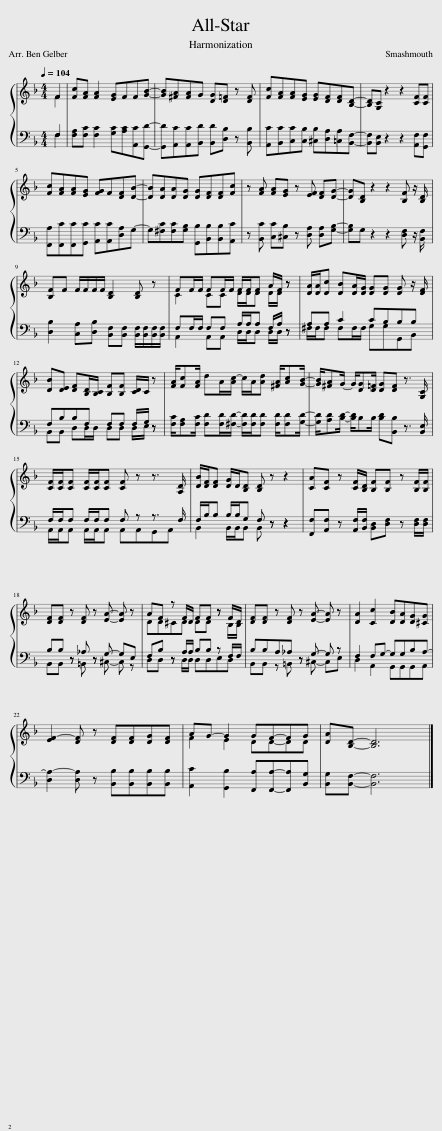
X:1
%%score { ( 1 2 ) | ( 3 4 ) }
L:1/8
Q:1/4=104
M:4/4
I:linebreak $
K:F
V:1 treble
V:2 treble
V:3 bass
V:4 bass
V:1
 F2 | [Fc][FA] [FA]2 [EG]FF[GB]- | [GB][^FA][FA]G [DG][D=F] z [DF] | [Fc][FA][FA][EG] [EG][DF][DF][B,D]- | [B,D][G,C] z2 z2 [CF][CF] |$ %5
 [Fc][FA][FA][EG] [FG]F[DF][DB]- | [DB][DA][DA][DG] [DG][DF][DF][Fc] | z [FA] [FA][EG] z [EF] [DF][DG]- | [DG][B,D] z2 z2 [B,F] z/ [B,D]/ |$ [B,F]F F/F/F/F/ [B,D]2 [B,D] z | %10
 FF/F/ FF/F/ F/F/F A/F/ z | [DA]/[DA]/[Dc] [DB][DA]/[DG]/ [DG][DG] [DG] z/ [DF]/ |$ [DB][DE] [DF][B,D]/[B,C]/ [B,F][B,F] [CD]/C/ z | [FA]/[Fc][FA]/ dA/[Ac-]/ c/A/[Ad] [^FA]/[Ac][GB]/- | [GB]/[^FA]G/- G/[DG][D=F]/ [DG][DF] z3/2 [G,C]/ |$ %15
 [CF]/[CF]/[CF] [CF]/[CF]/[CF] [CF] z z3/2 [A,D]/ | [DB]/[DF]/[DF] [DG]/D/[B,D] [B,D] z z2 | [CA][CF] z [CF]/[B,D]/ [B,F][B,F] z [B,F]/[B,F]/ |$ [DF][DF] z [DF] z [EA]- [EA] z | AF z F/D/ FF z F/D/ | %20
 [DF][DF] z [DF] z [EA]- [EA] z | [DA]2 [Cc]2 [DB][DA][DG][^CG] |$ [EF-]2 [DF] z [DF][DF][DG][DF] | AG- G2 GF-FG | [DA][B,D]- [B,D]6 |] %25
V:2
 F2 | x8 | x8 | x8 | x8 |$ %5
 x8 | x8 | x8 | x8 |$ x8 | %10
 C2 CC D/D/D D/D/ z | x8 |$ x8 | x8 | x8 |$ %15
 x8 | x8 | x8 |$ x8 | DD^CD DD z B,/B,/ | %20
 x8 | x8 |$ x8 | F2 E2 DD-DD | x8 |] %25
V:3
 F,2 | [F,A,][F,C] [F,C]2 [G,C][A,C][A,,C][G,,D]- | [G,,D][A,,C][A,,C][B,,D] [B,,D][D,B,] z [B,,B,] | [A,,C][B,,C][C,C][C,B,] [^C,B,][D,A,][=C,A,][B,,F,]- | [B,,F,][B,,E,] z2 z2 [A,,F,][G,,F,] |$ %5
 [F,,A,][F,,C][F,,C][G,,C] [A,,C][A,,C][D,A,]G,- | G,[^F,C][F,C][G,B,] [G,,B,][B,,B,][B,,B,][A,,C] | z [B,,C] [C,C][^C,B,] z [D,A,] [D,A,][G,B,]- | [G,B,]G, z2 z2 [D,F,] z/ [B,,F,]/ |$ [D,B,]2 [C,A,][D,B,] [B,,F,][B,,F,] [B,,F,]/[B,,F,]/[B,,F,]/[B,,F,]/ | %10
 F,F,/F,/ F,F, A,/A,/A, F,/A,/ z | A,A, C2 CB,B,B, |$ F,B,B,F, F,F, F,/G,/ z | [F,C]/[F,A,][F,C]/ [F,D][F,D]/[^F,D]/- [F,D]/[F,D]/[F,D] [F,D]/[F,D][G,D]/- | [G,D]/[A,D][B,D]/- [B,D]/B,B,/ [B,D][B,,B,] z3/2 [B,,E,]/ |$ %15
 F,/F,/F, F,/F,/F, F, z z3/2 F,/ | F,/B,/B, B,/B,/G, F, z z2 | [F,,F,][A,,F,] z [A,,F,]/[B,,F,]/ [B,,D,][D,F,] z [D,F,]/[D,F,]/ |$ B,B, z _A, z G,- G,E, | F,B, z A,/A,/ B,B, z F,/F,/ | %20
 B,B,A,_A, z G,- G, z | F,2 F,G,- G,G,B,A,- |$ [D,A,-]2 [D,A,] z [B,,B,][B,,B,][B,,B,][B,,B,] | [A,,C]2 [G,,B,]2 [F,,A,][F,,A,]-[F,,A,][B,,G,] | [B,,G,][B,,F,]- [B,,F,]6 |] %25
V:4
 F,2 | x8 | x8 | x8 | x8 |$ %5
 x8 | x8 | x8 | x8 |$ x8 | %10
 A,,2 A,,A,, D,/D,/D, D,/D,/ z | ^F,/F,/F, F,F,/F,/ G,G,G,,B,, |$ B,,B,, D,D,/D,/ D,D, D,/E,/ z | x8 | x8 |$ %15
 A,,/A,,/A,, A,,/A,,/A,, A,,A,,G,,A,, | B,,2 B,,/B,,/B,, B,, z z2 | x8 |$ B,,B,, z =B,, z ^C,- C, z | D,D, z D,/D,/ D,D,E,D, | %20
 B,,B,, z =B,, z ^C,- C,E, | D,2 A,,2 G,,G,,G,,A,, |$ x8 | x8 | x8 |] %25
